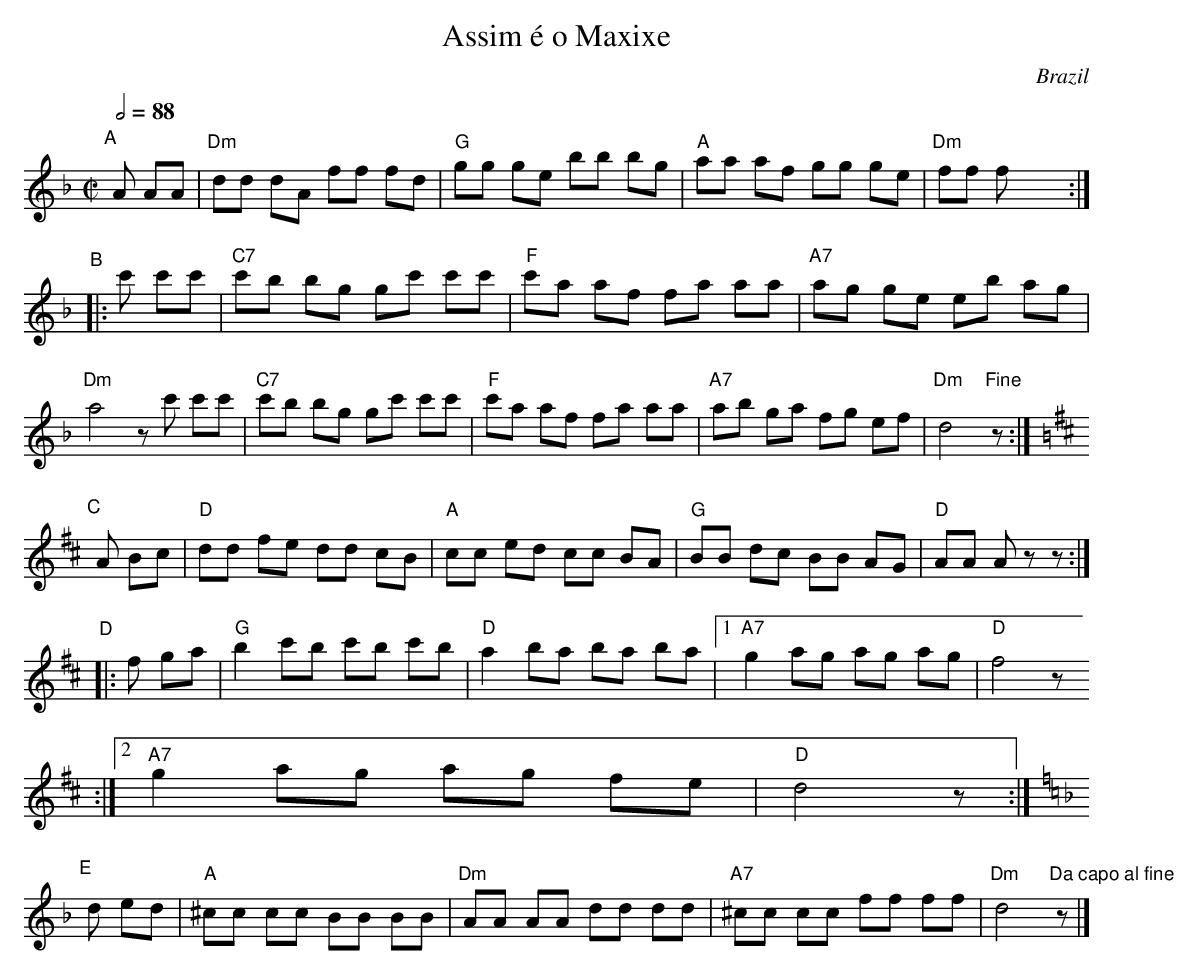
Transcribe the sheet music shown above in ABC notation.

X:1
T:Assim é o Maxixe
O: Brazil
M:C|
L:1/8
Q:1/2=88+
K:D minor
P:A
A AA | "Dm"dd dA ff fd- | "G"gg ge bb bg | "A" aa af gg ge | "Dm"ff f x x :|
P:B
|:c' c'c' | "C7"c'b bg gc' c'c' | "F"c'a af fa aa | "A7"ag ge eb ag |
"Dm"a4 z c' c'c' | "C7"c'b bg gc' c'c' | "F"c'a af fa aa | "A7"ab ga fg ef | "Dm" d4 "Fine" z :|
P:C
K:D
A Bc | "D"dd fe dd cB | "A" cc ed cc BA | "G"BB dc BB AG | "D" AA A z z :|
P:D
|:f ga | "G" b2 c'b c'b c'b | "D" a2 ba ba ba |1 "A7" g2 ag ag ag |"D"f4 z
:|2 "A7" g2 ag ag fe | "D"d4 z :|
P:E
K:Dminor
d ed | "A" ^cc cc BB BB | "Dm" AA AA dd dd | "A7" ^cc cc ff ff | "Dm" d4 "Da capo al fine" z |]
